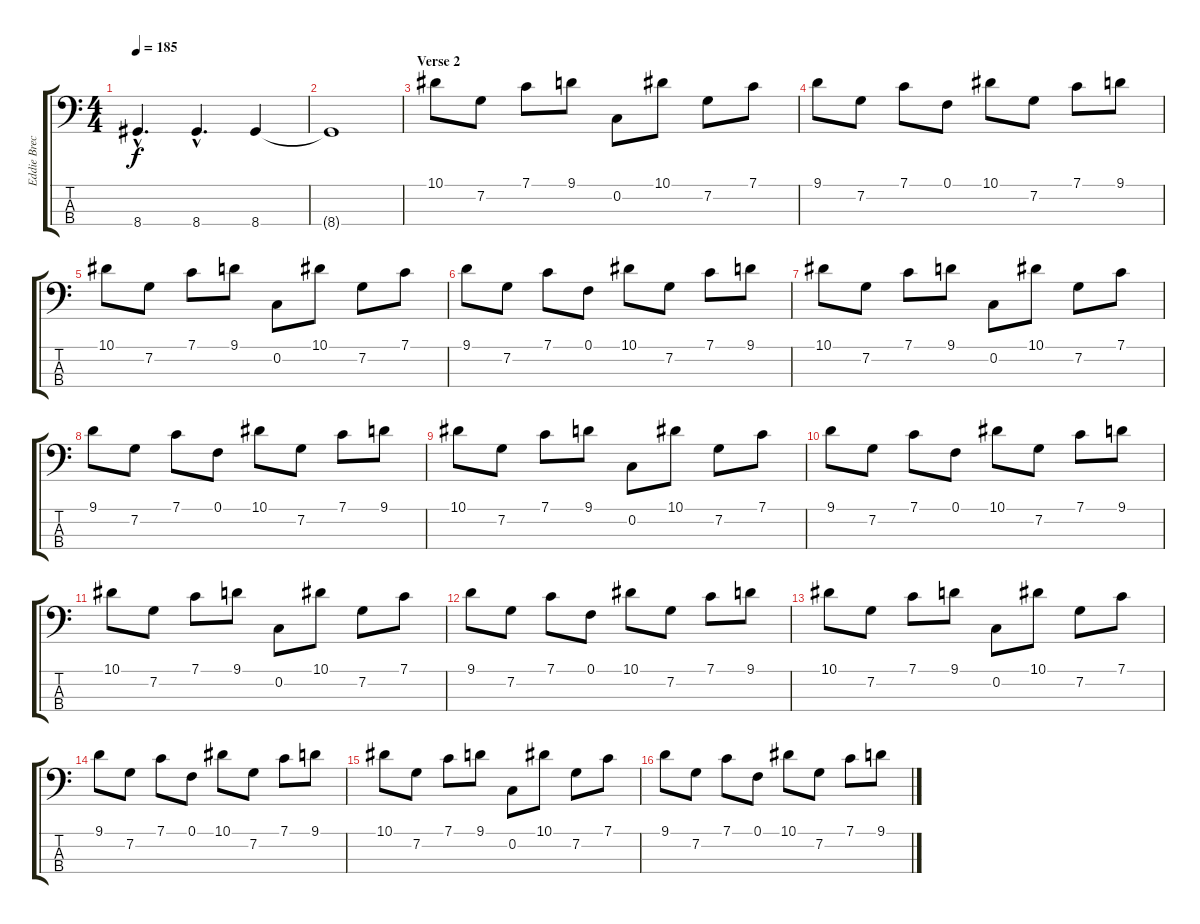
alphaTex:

\track ("Eddie Breckenridge (Bass)" "Eddie Brec") {instrument electricbassfinger}
\staff {score tabs}
\tuning (F2 C2 G1 C1) {hide}
\ts (4 4)
\tempo 185
\clef f4
\ks c
8.4{hac}.4{d dy f} 8.4{hac}.4{d} 8.4.4 |
8.4{t}.1 |
\section ("" "Verse 2")
10.1.8 7.2.8 7.1.8 9.1.8 0.2.8 10.1.8 7.2.8 7.1.8 |
9.1.8 7.2.8 7.1.8 0.1.8 10.1.8 7.2.8 7.1.8 9.1.8 |
10.1.8 7.2.8 7.1.8 9.1.8 0.2.8 10.1.8 7.2.8 7.1.8 |
9.1.8 7.2.8 7.1.8 0.1.8 10.1.8 7.2.8 7.1.8 9.1.8 |
10.1.8 7.2.8 7.1.8 9.1.8 0.2.8 10.1.8 7.2.8 7.1.8 |
9.1.8 7.2.8 7.1.8 0.1.8 10.1.8 7.2.8 7.1.8 9.1.8 |
10.1.8 7.2.8 7.1.8 9.1.8 0.2.8 10.1.8 7.2.8 7.1.8 |
9.1.8 7.2.8 7.1.8 0.1.8 10.1.8 7.2.8 7.1.8 9.1.8 |
10.1.8 7.2.8 7.1.8 9.1.8 0.2.8 10.1.8 7.2.8 7.1.8 |
9.1.8 7.2.8 7.1.8 0.1.8 10.1.8 7.2.8 7.1.8 9.1.8 |
10.1.8 7.2.8 7.1.8 9.1.8 0.2.8 10.1.8 7.2.8 7.1.8 |
9.1.8 7.2.8 7.1.8 0.1.8 10.1.8 7.2.8 7.1.8 9.1.8 |
10.1.8 7.2.8 7.1.8 9.1.8 0.2.8 10.1.8 7.2.8 7.1.8 |
9.1.8 7.2.8 7.1.8 0.1.8 10.1.8 7.2.8 7.1.8 9.1.8
